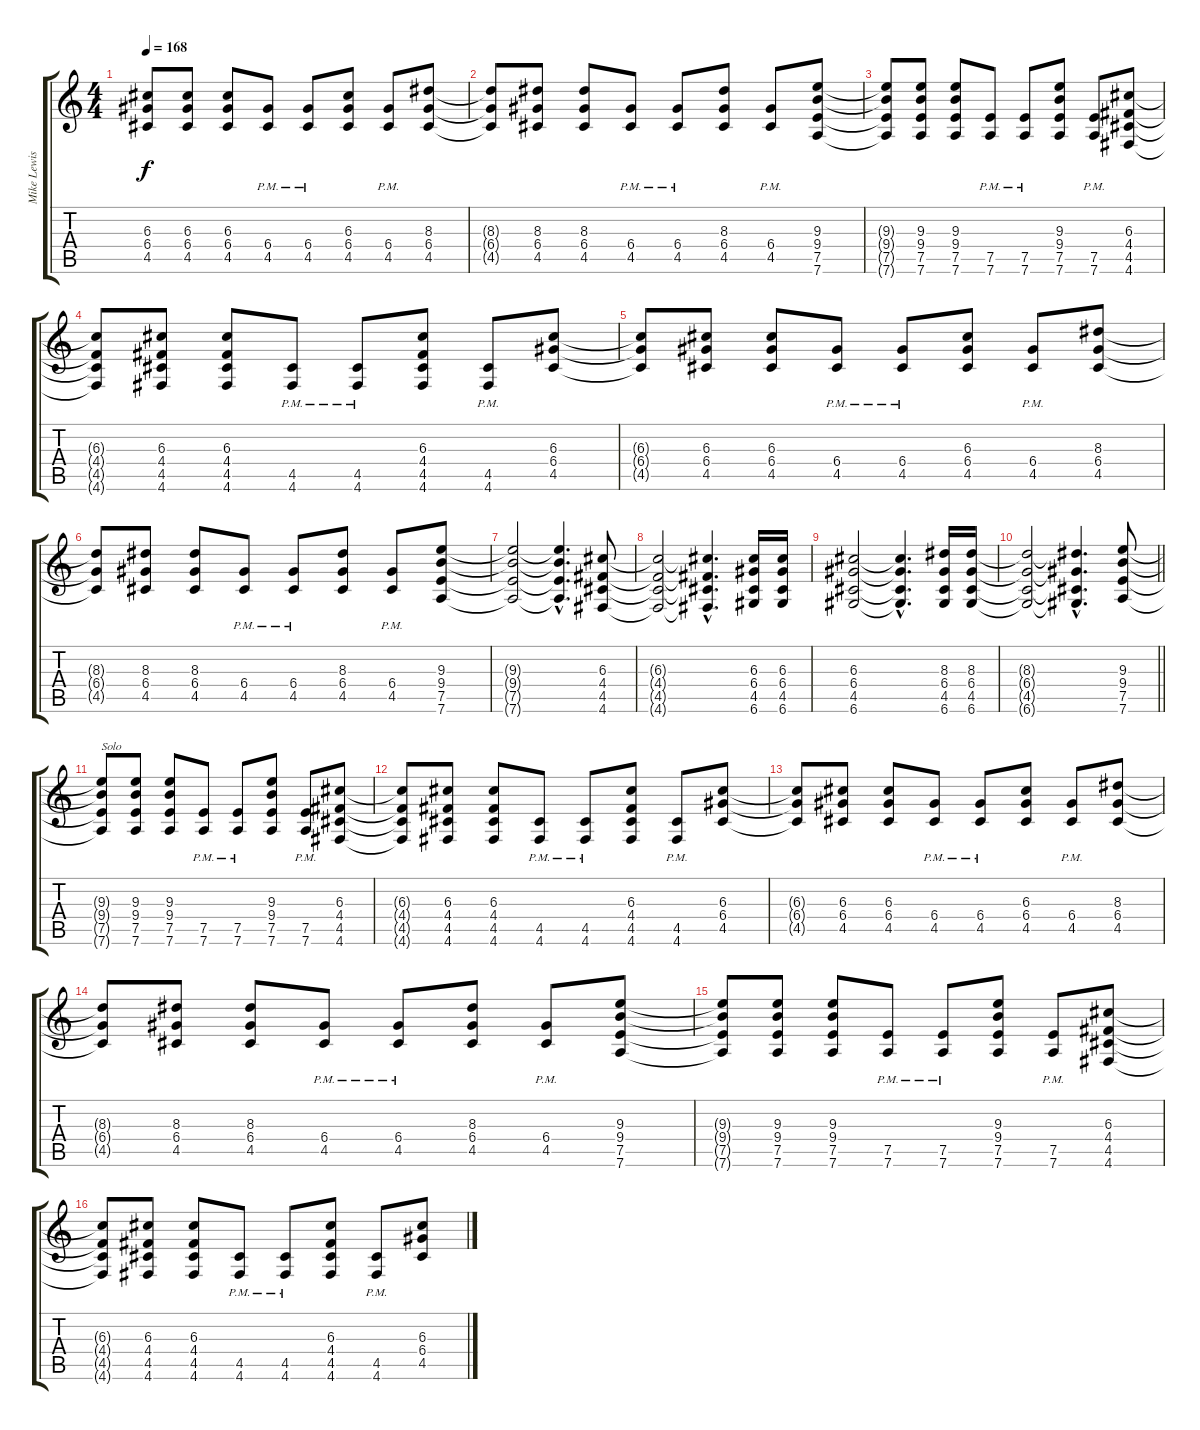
\track ("Mike Lewis | Rhythm" "Mike Lewis") {instrument electricguitarclean}
\staff {score tabs}
\tuning (E4 B3 G3 D3 A2 D2) {hide}
\ts (4 4)
\tempo 168
\clef g2
\ks c
(6.3{t} 6.4{t} 4.5{t}).8{dy f} (6.3 6.4 4.5).8 (6.3 6.4 4.5).8 (6.4{pm} 4.5{pm}).8 (6.4{pm} 4.5{pm}).8 (6.3 6.4 4.5).8 (6.4{pm} 4.5{pm}).8 (8.3 6.4 4.5).8 |
(8.3{t} 6.4{t} 4.5{t}).8 (8.3 6.4 4.5).8 (8.3 6.4 4.5).8 (6.4{pm} 4.5{pm}).8 (6.4{pm} 4.5{pm}).8 (8.3 6.4 4.5).8 (6.4{pm} 4.5{pm}).8 (9.3 9.4 7.5 7.6).8 |
(9.3{t} 9.4{t} 7.5{t} 7.6{t}).8 (9.3 9.4 7.5 7.6).8 (9.3 9.4 7.5 7.6).8 (7.5{pm} 7.6{pm}).8 (7.5{pm} 7.6{pm}).8 (9.3 9.4 7.5 7.6).8 (7.5{pm} 7.6{pm}).8 (6.3 4.4 4.5 4.6).8 |
(6.3{t} 4.4{t} 4.5{t} 4.6{t}).8 (6.3 4.4 4.5 4.6).8 (6.3 4.4 4.5 4.6).8 (4.5{pm} 4.6{pm}).8 (4.5{pm} 4.6{pm}).8 (6.3 4.4 4.5 4.6).8 (4.5{pm} 4.6{pm}).8 (6.3 6.4 4.5).8 |
(6.3{t} 6.4{t} 4.5{t}).8 (6.3 6.4 4.5).8 (6.3 6.4 4.5).8 (6.4{pm} 4.5{pm}).8 (6.4{pm} 4.5{pm}).8 (6.3 6.4 4.5).8 (6.4{pm} 4.5{pm}).8 (8.3 6.4 4.5).8 |
(8.3{t} 6.4{t} 4.5{t}).8 (8.3 6.4 4.5).8 (8.3 6.4 4.5).8 (6.4{pm} 4.5{pm}).8 (6.4{pm} 4.5{pm}).8 (8.3 6.4 4.5).8 (6.4{pm} 4.5{pm}).8 (9.3 9.4 7.5 7.6).8 |
(9.3{t} 9.4{t} 7.5{t} 7.6{t}).2 (9.3{hac t} 9.4{hac t} 7.5{hac t} 7.6{hac t}).4{d} (6.3 4.4 4.5 4.6).8 |
(6.3{t} 4.4{t} 4.5{t} 4.6{t}).2 (6.3{hac t} 4.4{hac t} 4.5{hac t} 4.6{hac t}).4{d} (6.3 6.4 4.5 6.6).16 (6.3 6.4 4.5 6.6).16 |
(6.3 6.4 4.5 6.6).2 (6.3{hac t} 6.4{hac t} 4.5{hac t} 6.6{hac t}).4{d} (8.3 6.4 4.5 6.6).16 (8.3 6.4 4.5 6.6).16 |
\barLineRight lightlight
(8.3{t} 6.4{t} 4.5{t} 6.6{t}).2 (8.3{hac t} 6.4{hac t} 4.5{hac t} 6.6{hac t}).4{d} (9.3 9.4 7.5 7.6).8 |
(9.3{t} 9.4{t} 7.5{t} 7.6{t}).8{txt "Solo"} (9.3 9.4 7.5 7.6).8 (9.3 9.4 7.5 7.6).8 (7.5{pm} 7.6{pm}).8 (7.5{pm} 7.6{pm}).8 (9.3 9.4 7.5 7.6).8 (7.5{pm} 7.6{pm}).8 (6.3 4.4 4.5 4.6).8 |
(6.3{t} 4.4{t} 4.5{t} 4.6{t}).8 (6.3 4.4 4.5 4.6).8 (6.3 4.4 4.5 4.6).8 (4.5{pm} 4.6{pm}).8 (4.5{pm} 4.6{pm}).8 (6.3 4.4 4.5 4.6).8 (4.5{pm} 4.6{pm}).8 (6.3 6.4 4.5).8 |
(6.3{t} 6.4{t} 4.5{t}).8 (6.3 6.4 4.5).8 (6.3 6.4 4.5).8 (6.4{pm} 4.5{pm}).8 (6.4{pm} 4.5{pm}).8 (6.3 6.4 4.5).8 (6.4{pm} 4.5{pm}).8 (8.3 6.4 4.5).8 |
(8.3{t} 6.4{t} 4.5{t}).8 (8.3 6.4 4.5).8 (8.3 6.4 4.5).8 (6.4{pm} 4.5{pm}).8 (6.4{pm} 4.5{pm}).8 (8.3 6.4 4.5).8 (6.4{pm} 4.5{pm}).8 (9.3 9.4 7.5 7.6).8 |
(9.3{t} 9.4{t} 7.5{t} 7.6{t}).8 (9.3 9.4 7.5 7.6).8 (9.3 9.4 7.5 7.6).8 (7.5{pm} 7.6{pm}).8 (7.5{pm} 7.6{pm}).8 (9.3 9.4 7.5 7.6).8 (7.5{pm} 7.6{pm}).8 (6.3 4.4 4.5 4.6).8 |
(6.3{t} 4.4{t} 4.5{t} 4.6{t}).8 (6.3 4.4 4.5 4.6).8 (6.3 4.4 4.5 4.6).8 (4.5{pm} 4.6{pm}).8 (4.5{pm} 4.6{pm}).8 (6.3 4.4 4.5 4.6).8 (4.5{pm} 4.6{pm}).8 (6.3 6.4 4.5).8
